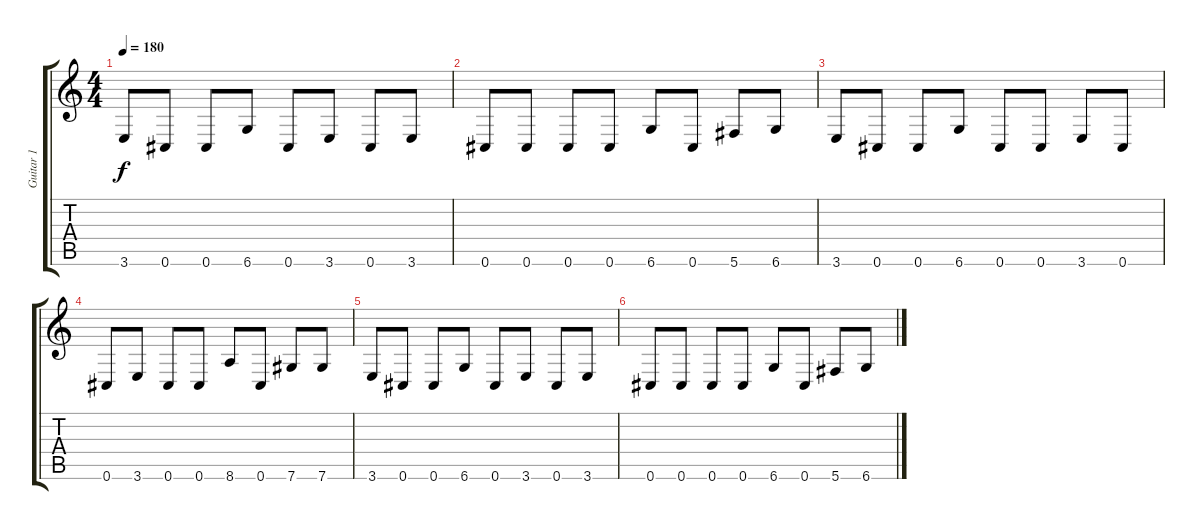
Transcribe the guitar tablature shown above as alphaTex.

\track ("Guitar 1" "Guitar 1") {instrument distortionguitar}
\staff {score tabs}
\tuning (Eb4 Bb3 Gb3 Db3 Ab2 Db2) {hide}
\ts (4 4)
\tempo 180
\clef g2
\ks c
3.6.8{dy f} 0.6.8 0.6.8 6.6.8 0.6.8 3.6.8 0.6.8 3.6.8 |
0.6.8 0.6.8 0.6.8 0.6.8 6.6.8 0.6.8 5.6.8 6.6.8 |
3.6.8 0.6.8 0.6.8 6.6.8 0.6.8 0.6.8 3.6.8 0.6.8 |
0.6.8 3.6.8 0.6.8 0.6.8 8.6.8 0.6.8 7.6.8 7.6.8 |
3.6.8 0.6.8 0.6.8 6.6.8 0.6.8 3.6.8 0.6.8 3.6.8 |
0.6.8 0.6.8 0.6.8 0.6.8 6.6.8 0.6.8 5.6.8 6.6.8
